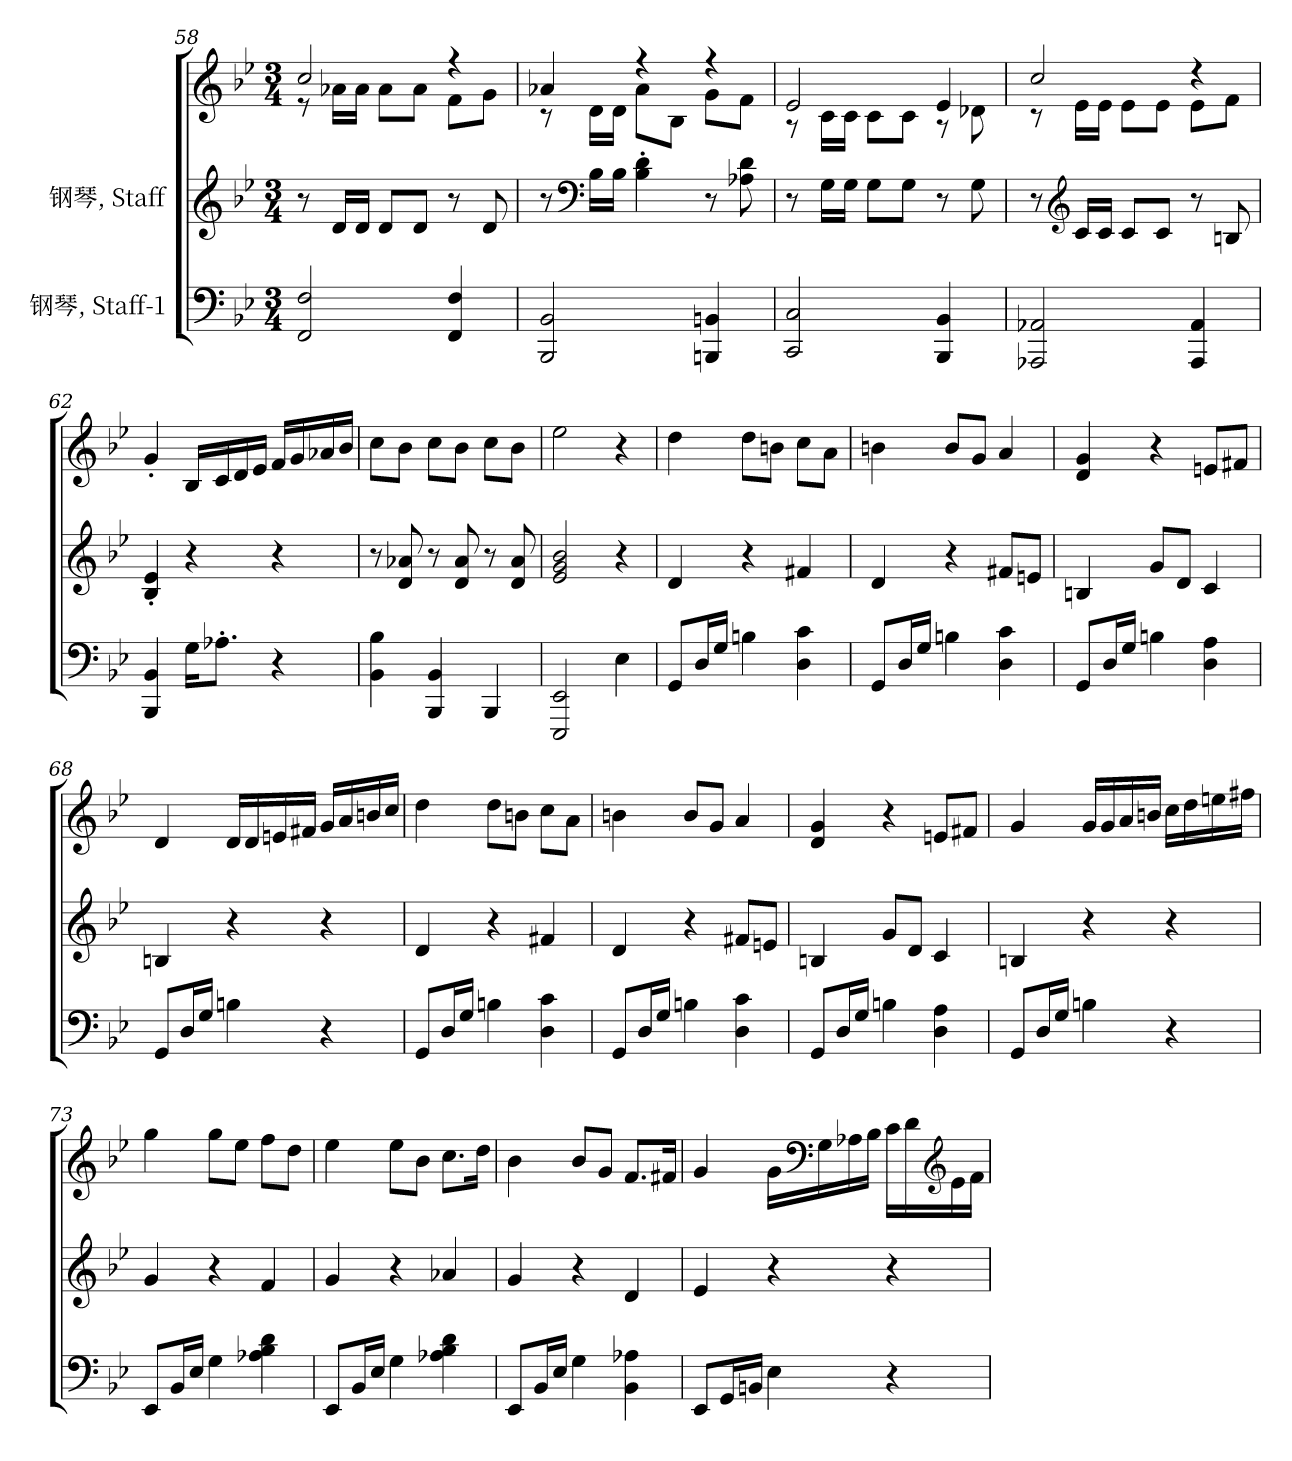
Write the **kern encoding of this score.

**kern	**kern	**kern
*part2	*part1	*part1
*staff3	*staff2	*staff1
*I"钢琴, Staff-1	*I"钢琴, Staff	*
*clefF4	*clefG2	*clefG2
*k[b-e-]	*k[b-e-]	*k[b-e-]
*M3/4	*M3/4	*M3/4
=58	=58	=58
*	*	*^
2FF/ 2F/	8r	2cc/	8r
.	16d/LL	.	16a-X\LL
.	16d/JJ	.	16a-\JJ
.	8d/L	.	8a-\L
.	8d/J	.	8a-\J
4FF/ 4F/	8r	4r	8f\L
.	8d/	.	8g\J
=59	=59	=59	=59
2BBB-/ 2BB-/	8r	4a-X/	8r
*	*clefF4	*	*
.	16B-\LL	.	16d\LL
.	16B-\JJ	.	16d\JJ
.	4B-\' 4d\'	4r	8a-\L
.	.	.	8B-\J
4BBBn/ 4BBn/	8r	4r	8g\L
.	8A-X\ 8d\	.	8f\J
!!LO:LB:g=z	!!
=60	=60	=60	=60
2CC/ 2C/	8r	2e-/	8r
.	16G\LL	.	16c\LL
.	16G\JJ	.	16c\JJ
.	8G\L	.	8c\L
.	8G\J	.	8c\J
4BBB-/ 4BB-/	8r	4e-/	8r
.	8G\	.	8d-X\
=61	=61	=61	=61
2AAA-X/ 2AA-X/	8r	2cc/	8r
*	*clefG2	*	*
.	16c/LL	.	16e-\LL
.	16c/JJ	.	16e-\JJ
.	8c/L	.	8e-\L
.	8c/J	.	8e-\J
4AAA-/ 4AA-/	8r	4r	8e-\L
.	8Bn/	.	8f\J
*	*	*v	*v
=62	=62	=62
4BBB-/ 4BB-/	4B-/' 4e-/'	4g'/
16G\KL	4r	16B-/LL
8.A-X'\J	.	16c/
.	.	16d/
.	.	16e-/JJ
4r	4r	16f/LL
.	.	16g/
.	.	16a-X/
.	.	16b-/JJ
=63	=63	=63
4BB-\ 4B-\	8r	8cc\L
.	8d/ 8a-X/	8b-\J
4BBB-/ 4BB-/	8r	8cc\L
.	8d/ 8a-/	8b-\J
4BBB-/	8r	8cc\L
.	8d/ 8a-/	8b-\J
!!LO:LB:g=z
=64	=64	=64
2EEE-/ 2EE-/	2e-/ 2g/ 2b-/	2ee-\
4E-\	4r	4r
=65	=65	=65
8GG/L	4d/	4dd\
16D/L	.	.
16G/JJ	.	.
4Bn\	4r	8dd\L
.	.	8bn\J
4D\ 4c\	4f#X/	8cc\L
.	.	8a\J
=66	=66	=66
8GG/L	4d/	4bn\
16D/L	.	.
16G/JJ	.	.
4Bn\	4r	8b/L
.	.	8g/J
4D\ 4c\	8f#X/L	4a/
.	8en/J	.
=67	=67	=67
8GG/L	4Bn/	4d/ 4g/
16D/L	.	.
16G/JJ	.	.
4Bn\	8g/L	4r
.	8d/J	.
4D\ 4A\	4c/	8en/L
.	.	8f#X/J
!!LO:LB:g=z
=68	=68	=68
8GG/L	4Bn/	4d/
16D/L	.	.
16G/JJ	.	.
4Bn\	4r	16d/LL
.	.	16d/
.	.	16en/
.	.	16f#X/JJ
4r	4r	16g/LL
.	.	16a/
.	.	16bn/
.	.	16cc/JJ
=69	=69	=69
8GG/L	4d/	4dd\
16D/L	.	.
16G/JJ	.	.
4Bn\	4r	8dd\L
.	.	8bn\J
4D\ 4c\	4f#X/	8cc\L
.	.	8a\J
=70	=70	=70
8GG/L	4d/	4bn\
16D/L	.	.
16G/JJ	.	.
4Bn\	4r	8b/L
.	.	8g/J
4D\ 4c\	8f#X/L	4a/
.	8en/J	.
=71	=71	=71
8GG/L	4Bn/	4d/ 4g/
16D/L	.	.
16G/JJ	.	.
4Bn\	8g/L	4r
.	8d/J	.
4D\ 4A\	4c/	8en/L
.	.	8f#X/J
!!LO:PB:g=z
=72	=72	=72
8GG/L	4Bn/	4g/
16D/L	.	.
16G/JJ	.	.
4Bn\	4r	16g/LL
.	.	16g/
.	.	16a/
.	.	16bn/JJ
4r	4r	16cc\LL
.	.	16dd\
.	.	16een\
.	.	16ff#X\JJ
=73	=73	=73
8EE-/L	4g/	4gg\
16BB-/L	.	.
16E-/JJ	.	.
4G\	4r	8gg\L
.	.	8ee-\J
4A-X\ 4B-\ 4d\	4f/	8ff\L
.	.	8dd\J
=74	=74	=74
8EE-/L	4g/	4ee-\
16BB-/L	.	.
16E-/JJ	.	.
4G\	4r	8ee-\L
.	.	8b-\J
4A-X\ 4B-\ 4d\	4a-X/	8.cc\L
.	.	16dd\Jk
=75	=75	=75
8EE-/L	4g/	4b-\
16BB-/L	.	.
16E-/JJ	.	.
4G\	4r	8b-/L
.	.	8g/J
4BB-\ 4A-X\	4d/	8.f/L
.	.	16f#X/Jk
!!LO:LB:g=z
=76	=76	=76
8EE-/L	4e-/	4g/
16GG/L	.	.
16BBn/JJ	.	.
4E-\	4r	16g\LL
*	*	*clefF4
.	.	16G\
.	.	16A-X\
.	.	16B-\JJ
4r	4r	16c\LL
.	.	16d\
*	*	*clefG2
.	.	16e-\
.	.	16f\JJ
=	=	=
*-	*-	*-
